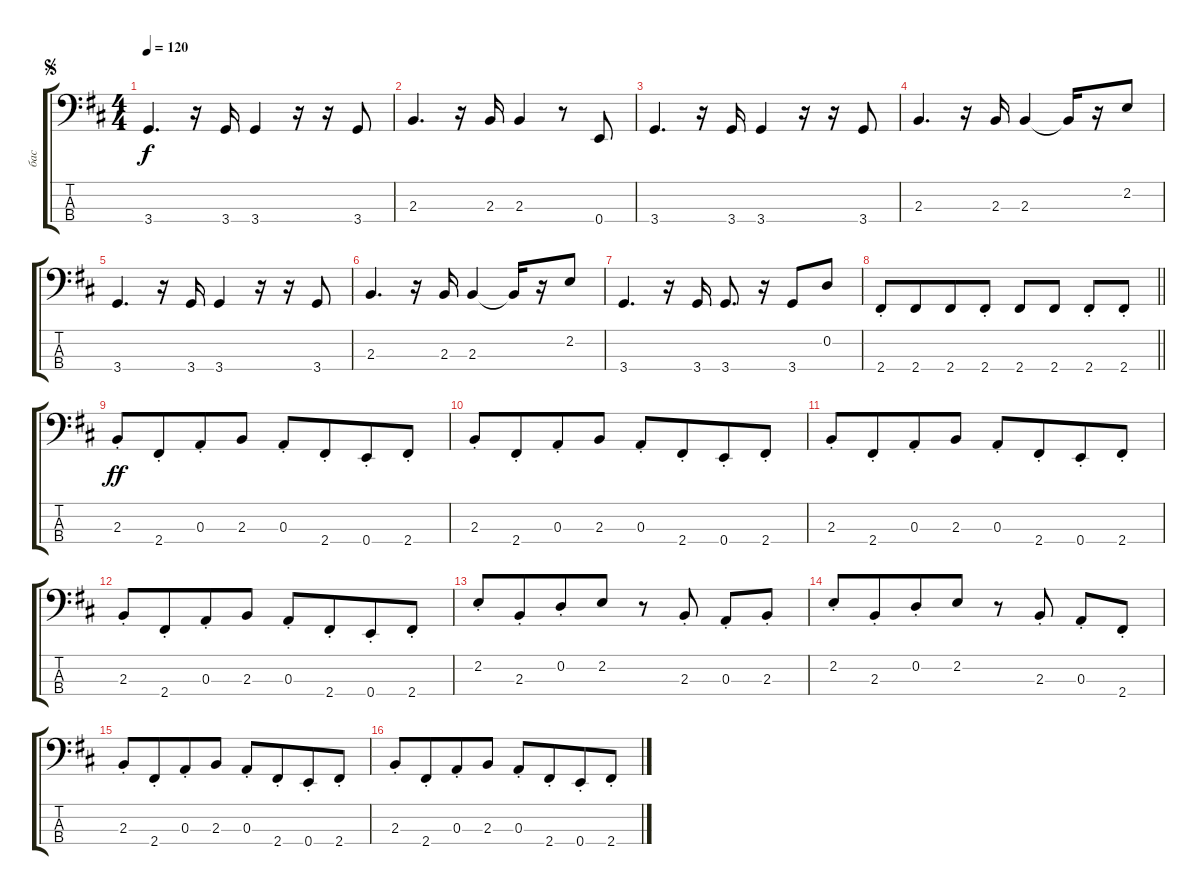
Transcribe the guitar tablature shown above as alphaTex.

\track ("бас" "бас") {instrument fretlessbass}
\staff {score tabs}
\tuning (G2 D2 A1 E1) {hide}
\ts (4 4)
\jump segno
\tempo 120
\clef f4
\ks bminor
3.4.4{d dy f} r.16 3.4.16 3.4.4 r.16 r.16 3.4.8 |
2.3.4{d} r.16 2.3.16 2.3.4 r.8 0.4.8 |
3.4.4{d} r.16 3.4.16 3.4.4 r.16 r.16 3.4.8 |
2.3.4{d} r.16 2.3.16 2.3.4 2.3{t}.16 r.16 2.2.8 |
3.4.4{d} r.16 3.4.16 3.4.4 r.16 r.16 3.4.8 |
2.3.4{d} r.16 2.3.16 2.3.4 2.3{t}.16 r.16 2.2.8 |
3.4.4{d} r.16 3.4.16 3.4.8{d} r.16 3.4.8 0.2.8 |
\barLineRight lightlight
2.4{st}.8 2.4.8{beam merge} 2.4.8 2.4{st}.8 2.4.8 2.4.8 2.4{st}.8 2.4{st}.8 |
2.3{st}.8{dy ff} 2.4{st}.8{beam merge} 0.3{st}.8 2.3.8 0.3{st}.8 2.4{st}.8{beam merge} 0.4{st}.8 2.4{st}.8 |
2.3{st}.8 2.4{st}.8{beam merge} 0.3{st}.8 2.3.8 0.3{st}.8 2.4{st}.8{beam merge} 0.4{st}.8 2.4{st}.8 |
2.3{st}.8 2.4{st}.8{beam merge} 0.3{st}.8 2.3.8 0.3{st}.8 2.4{st}.8{beam merge} 0.4{st}.8 2.4{st}.8 |
2.3{st}.8 2.4{st}.8{beam merge} 0.3{st}.8 2.3.8 0.3{st}.8 2.4{st}.8{beam merge} 0.4{st}.8 2.4{st}.8 |
2.2{st}.8 2.3{st}.8{beam merge} 0.2{st}.8 2.2.8 r.8 2.3{st}.8 0.3{st}.8 2.3{st}.8 |
2.2{st}.8 2.3{st}.8{beam merge} 0.2{st}.8 2.2.8 r.8 2.3{st}.8 0.3{st}.8 2.4{st}.8 |
2.3{st}.8 2.4{st}.8{beam merge} 0.3{st}.8 2.3.8 0.3{st}.8 2.4{st}.8{beam merge} 0.4{st}.8 2.4{st}.8 |
2.3{st}.8 2.4{st}.8{beam merge} 0.3{st}.8 2.3.8 0.3{st}.8 2.4{st}.8{beam merge} 0.4{st}.8 2.4{st}.8
